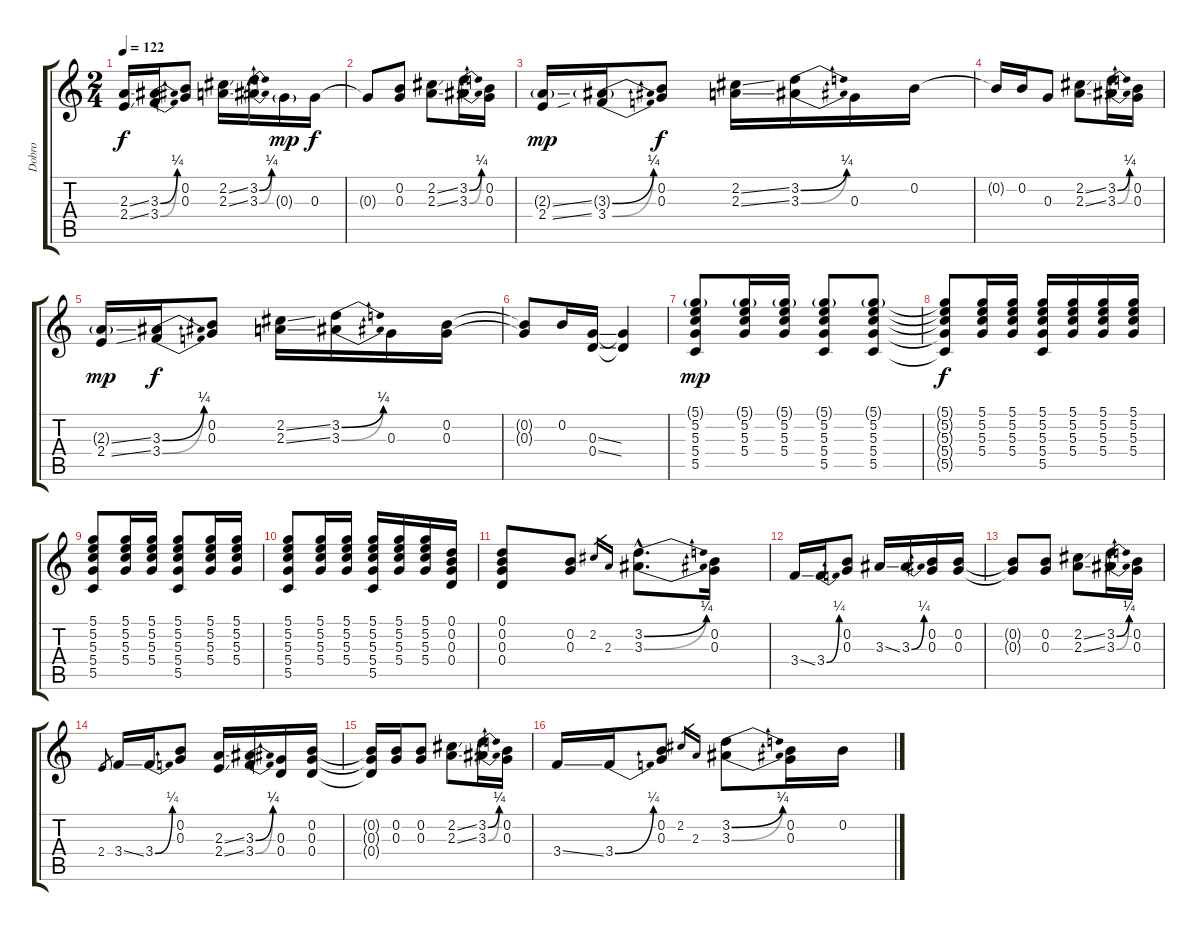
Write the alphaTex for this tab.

\track ("Dobro" "Dobro") {instrument acousticguitarsteel}
\staff {score tabs}
\tuning (D4 B3 G3 D3 G2 D2) {hide}
\ts (2 4)
\tempo 122
\clef g2
\ks c
(2.3{ss} 2.4{ss}).16{dy f} (3.3{be (bend 0 0 60 1)} 3.4{be (bend 0 0 60 1)}).16 (0.2 0.3).8 (2.2{ss} 2.3{ss}).16 (3.2{be (bend 0 0 60 1)} 3.3{be (bend 0 0 60 1)}).16 0.3{g}.16{dy mp} 0.3.16{dy f} |
0.3{t}.8 (0.2 0.3).8 (2.2{ss} 2.3{ss}).8 (3.2{be (bend 0 0 60 1)} 3.3{be (bend 0 0 60 1)}).16 (0.2 0.3).16 |
(2.3{ss g} 2.4{ss}).16{dy mp} (3.3{be (bend 0 0 60 1) g} 3.4{be (bend 0 0 60 1)}).16 (0.2 0.3).8{dy f} (2.2{ss} 2.3{ss}).16 (3.2{be (bend 0 0 60 1)} 3.3{be (bend 0 0 60 1)}).16 0.3.16 0.2.16 |
0.2{t}.16 0.2.16 0.3.8 (2.2{ss} 2.3{ss}).8 (3.2{be (bend 0 0 60 1)} 3.3{be (bend 0 0 60 1)}).16 (0.2 0.3).16 |
(2.3{ss g} 2.4{ss}).16{dy mp} (3.3{be (bend 0 0 60 1)} 3.4{be (bend 0 0 60 1)}).16{dy f} (0.2 0.3).8 (2.2{ss} 2.3{ss}).16 (3.2{be (bend 0 0 60 1)} 3.3{be (bend 0 0 60 1)}).16 0.3.16 (0.2 0.3).16 |
(0.2{t} 0.3{t}).8 0.2.16 (0.3{ss} 0.4{ss}).16 (0.3{t} 0.4{t}).4 |
(5.1{g} 5.2 5.3 5.4 5.5).8{dy mp} (5.1{g} 5.2 5.3 5.4).16 (5.1{g} 5.2 5.3 5.4).16 (5.1{g} 5.2 5.3 5.4 5.5).8 (5.1{g} 5.2 5.3 5.4 5.5).8 |
(5.1{t} 5.2{t} 5.3{t} 5.4{t} 5.5{t}).8{dy f} (5.1 5.2 5.3 5.4).16 (5.1 5.2 5.3 5.4).16 (5.1 5.2 5.3 5.4 5.5).16 (5.1 5.2 5.3 5.4).16 (5.1 5.2 5.3 5.4).16 (5.1 5.2 5.3 5.4).16 |
(5.1 5.2 5.3 5.4 5.5).8 (5.1 5.2 5.3 5.4).16 (5.1 5.2 5.3 5.4).16 (5.1 5.2 5.3 5.4 5.5).8 (5.1 5.2 5.3 5.4).16 (5.1 5.2 5.3 5.4).16 |
(5.1 5.2 5.3 5.4 5.5).8 (5.1 5.2 5.3 5.4).16 (5.1 5.2 5.3 5.4).16 (5.1 5.2 5.3 5.4 5.5).16 (5.1 5.2 5.3 5.4).16 (5.1 5.2 5.3 5.4).16 (0.1 0.2 0.3 0.4).16 |
(0.1 0.2 0.3 0.4).8 (0.2 0.3).8 2.2.16{gr} 2.3.16{gr} (3.2{be (bend 0 0 60 1) hac} 3.3{be (bend 0 0 60 1) hac}).8{d} (0.2 0.3).16 |
3.4{ss}.16 3.4{be (bend 0 0 60 1)}.16 (0.2 0.3).8 3.3{ss}.16 3.3{be (bend 0 0 60 1)}.16 (0.2 0.3).16 (0.2 0.3).16 |
(0.2{t} 0.3{t}).8 (0.2 0.3).8 (2.2{ss} 2.3{ss}).8 (3.2{be (bend 0 0 60 1)} 3.3{be (bend 0 0 60 1)}).16 (0.2 0.3).16 |
2.4.8{gr} 3.4{ss}.16 3.4{be (bend 0 0 60 1)}.16 (0.2 0.3).8 (2.3{ss} 2.4{ss}).16 (3.3{be (bend 0 0 60 1)} 3.4{be (bend 0 0 60 1)}).16 (0.3 0.4).16 (0.2 0.3 0.4).16 |
(0.2{t} 0.3{t} 0.4{t}).16 (0.2 0.3).16 (0.2 0.3).8 (2.2{ss} 2.3{ss}).8 (3.2{be (bend 0 0 60 1)} 3.3{be (bend 0 0 60 1)}).16 (0.2 0.3).16 |
3.4{ss}.16 3.4{be (bend 0 0 60 1)}.16 (0.2 0.3).8 2.2.16{gr} 2.3.16{gr} (3.2{be (bend 0 0 60 1)} 3.3{be (bend 0 0 60 1)}).8 (0.2 0.3).16 0.2.16
